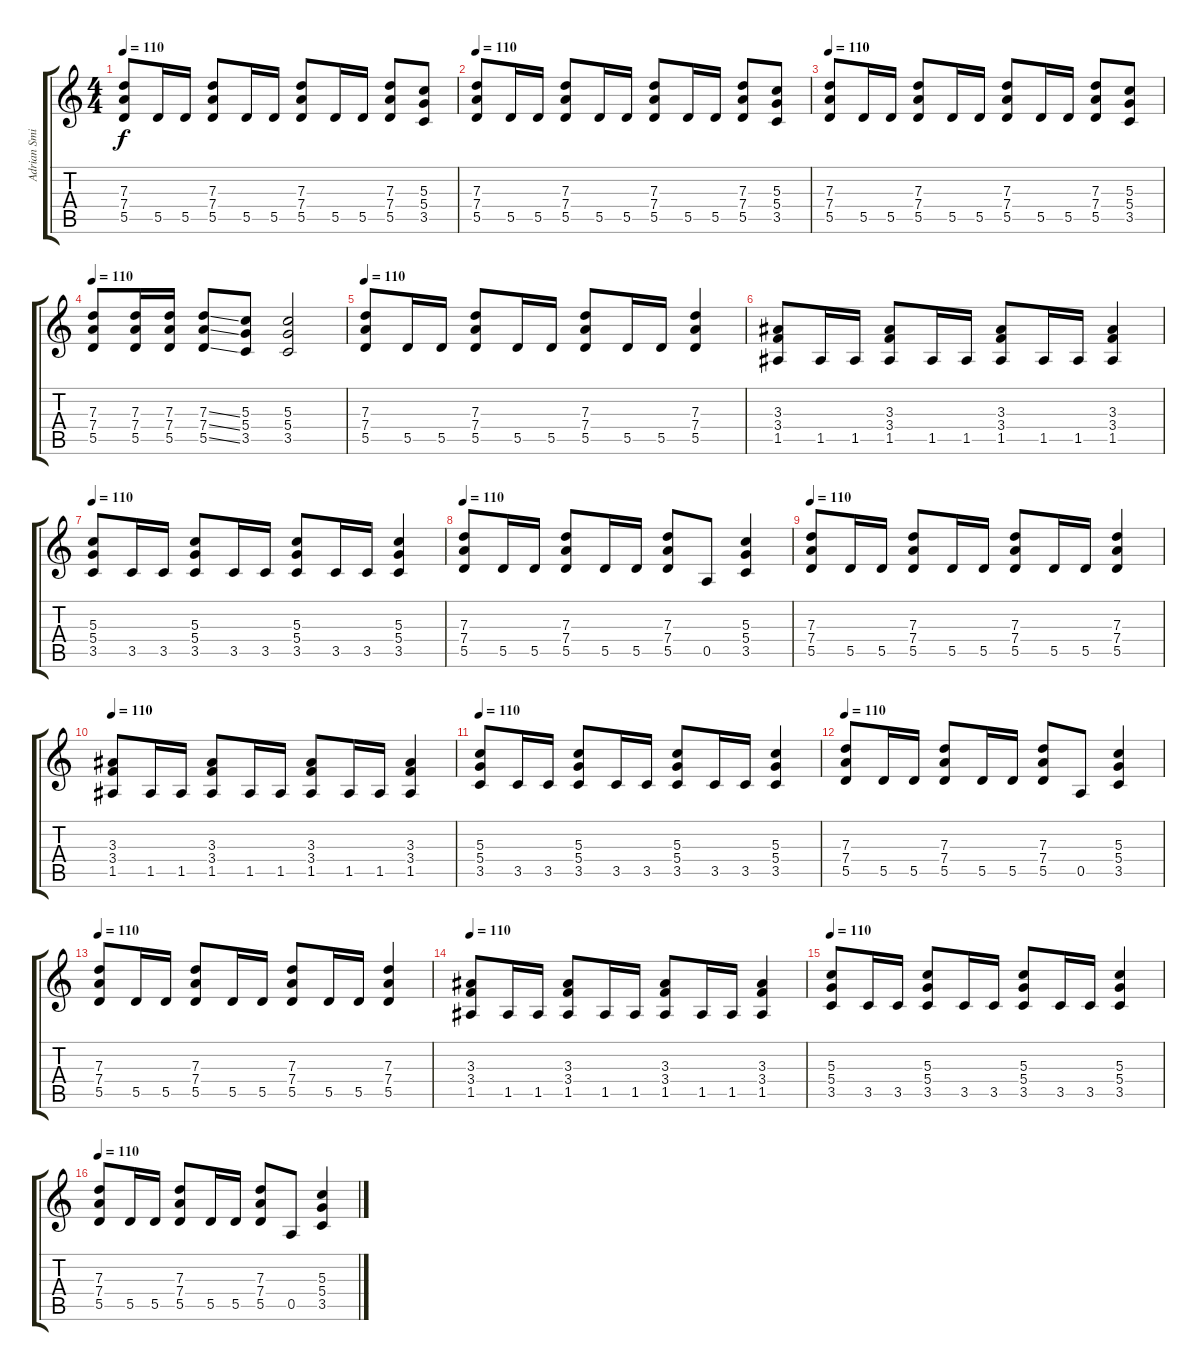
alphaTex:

\track ("Adrian Smith" "Adrian Smi") {instrument distortionguitar}
\staff {score tabs}
\tuning (E4 B3 G3 D3 A2 E2) {hide}
\ts (4 4)
\tempo 110
\clef g2
\ks c
(7.3 7.4 5.5).8{dy f volume 10} 5.5.16 5.5.16 (7.3 7.4 5.5).8 5.5.16 5.5.16 (7.3 7.4 5.5).8 5.5.16 5.5.16 (7.3 7.4 5.5).8 (5.3 5.4 3.5).8 |
\tempo 110
(7.3 7.4 5.5).8{volume 10} 5.5.16 5.5.16 (7.3 7.4 5.5).8 5.5.16 5.5.16 (7.3 7.4 5.5).8 5.5.16 5.5.16 (7.3 7.4 5.5).8 (5.3 5.4 3.5).8 |
\tempo 110
(7.3 7.4 5.5).8{volume 10} 5.5.16 5.5.16 (7.3 7.4 5.5).8 5.5.16 5.5.16 (7.3 7.4 5.5).8 5.5.16 5.5.16 (7.3 7.4 5.5).8 (5.3 5.4 3.5).8 |
\tempo 110
(7.3 7.4 5.5).8 (7.3 7.4 5.5).16 (7.3 7.4 5.5).16 (7.3{ss} 7.4{ss} 5.5{ss}).8 (5.3 5.4 3.5).8 (5.3 5.4 3.5).2 |
\tempo 110
(7.3 7.4 5.5).8{volume 10} 5.5.16 5.5.16 (7.3 7.4 5.5).8 5.5.16 5.5.16 (7.3 7.4 5.5).8 5.5.16 5.5.16 (7.3 7.4 5.5).4 |
(3.3 3.4 1.5).8{volume 10} 1.5.16 1.5.16 (3.3 3.4 1.5).8 1.5.16 1.5.16 (3.3 3.4 1.5).8 1.5.16 1.5.16 (3.3 3.4 1.5).4 |
\tempo 110
(5.3 5.4 3.5).8{volume 10} 3.5.16 3.5.16 (5.3 5.4 3.5).8 3.5.16 3.5.16 (5.3 5.4 3.5).8 3.5.16 3.5.16 (5.3 5.4 3.5).4 |
\tempo 110
(7.3 7.4 5.5).8{volume 10} 5.5.16 5.5.16 (7.3 7.4 5.5).8 5.5.16 5.5.16 (7.3 7.4 5.5).8 0.5.8 (5.3 5.4 3.5).4 |
\tempo 110
(7.3 7.4 5.5).8{volume 10} 5.5.16 5.5.16 (7.3 7.4 5.5).8 5.5.16 5.5.16 (7.3 7.4 5.5).8 5.5.16 5.5.16 (7.3 7.4 5.5).4 |
\tempo 110
(3.3 3.4 1.5).8{volume 10} 1.5.16 1.5.16 (3.3 3.4 1.5).8 1.5.16 1.5.16 (3.3 3.4 1.5).8 1.5.16 1.5.16 (3.3 3.4 1.5).4 |
\tempo 110
(5.3 5.4 3.5).8{volume 10} 3.5.16 3.5.16 (5.3 5.4 3.5).8 3.5.16 3.5.16 (5.3 5.4 3.5).8 3.5.16 3.5.16 (5.3 5.4 3.5).4 |
\tempo 110
(7.3 7.4 5.5).8{volume 10} 5.5.16 5.5.16 (7.3 7.4 5.5).8 5.5.16 5.5.16 (7.3 7.4 5.5).8 0.5.8 (5.3 5.4 3.5).4 |
\tempo 110
(7.3 7.4 5.5).8{volume 10} 5.5.16 5.5.16 (7.3 7.4 5.5).8 5.5.16 5.5.16 (7.3 7.4 5.5).8 5.5.16 5.5.16 (7.3 7.4 5.5).4 |
\tempo 110
(3.3 3.4 1.5).8{volume 10} 1.5.16 1.5.16 (3.3 3.4 1.5).8 1.5.16 1.5.16 (3.3 3.4 1.5).8 1.5.16 1.5.16 (3.3 3.4 1.5).4 |
\tempo 110
(5.3 5.4 3.5).8{volume 10} 3.5.16 3.5.16 (5.3 5.4 3.5).8 3.5.16 3.5.16 (5.3 5.4 3.5).8 3.5.16 3.5.16 (5.3 5.4 3.5).4 |
\tempo 110
(7.3 7.4 5.5).8{volume 10} 5.5.16 5.5.16 (7.3 7.4 5.5).8 5.5.16 5.5.16 (7.3 7.4 5.5).8 0.5.8 (5.3 5.4 3.5).4
